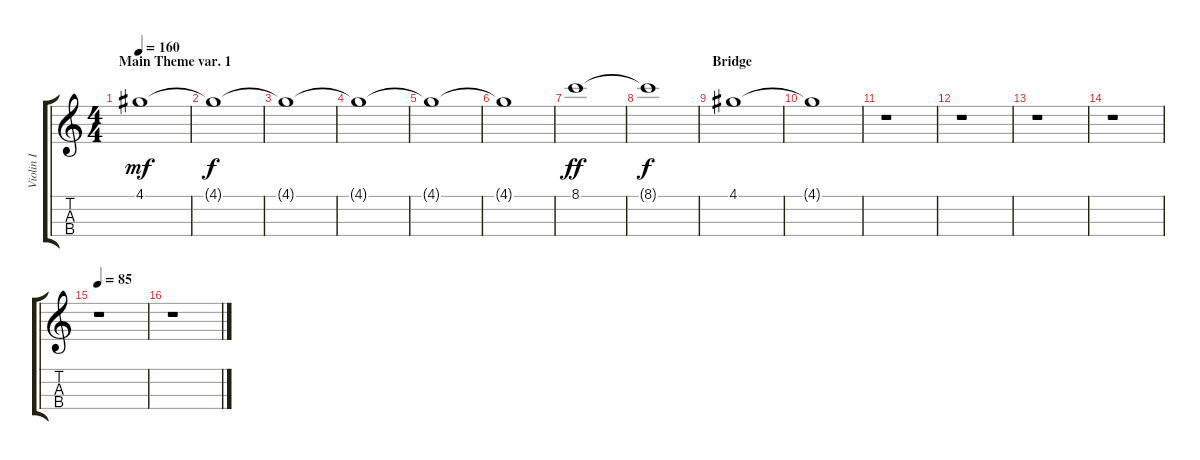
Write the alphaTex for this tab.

\track ("Violin I" "Violin I") {instrument violin}
\staff {score tabs}
\tuning (E5 A4 D4 G3) {hide}
\ts (4 4)
\section ("" "Main Theme var. 1")
\tempo 160
\clef g2
\ks c
4.1.1{dy mf volume 12 instrument stringensemble1} |
4.1{t}.1{dy f} |
4.1{t}.1 |
4.1{t}.1 |
4.1{t}.1 |
4.1{t}.1 |
8.1.1{dy ff} |
8.1{t}.1{dy f} |
\section ("" "Bridge")
4.1.1{volume 0} |
4.1{t}.1 |
r.1 |
r.1 |
r.1 |
r.1 |
\tempo 85
r.1 |
r.1
